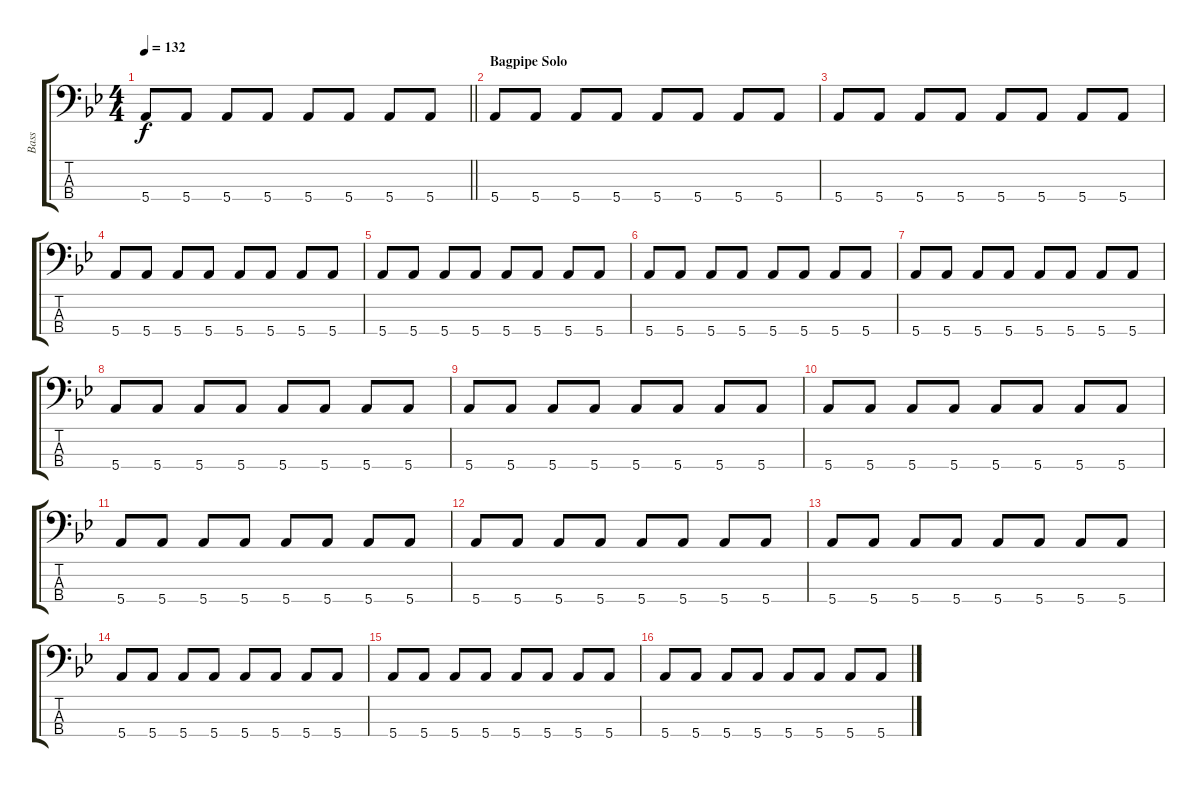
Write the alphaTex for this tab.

\track ("Bass" "Bass") {instrument electricbassfinger}
\staff {score tabs}
\tuning (G2 D2 A1 E1) {hide}
\ts (4 4)
\tempo 132
\clef f4
\barLineRight lightlight
\ks bb
5.4.8{dy f} 5.4.8 5.4.8 5.4.8 5.4.8 5.4.8 5.4.8 5.4.8 |
\section ("" "Bagpipe Solo")
5.4.8 5.4.8 5.4.8 5.4.8 5.4.8 5.4.8 5.4.8 5.4.8 |
5.4.8 5.4.8 5.4.8 5.4.8 5.4.8 5.4.8 5.4.8 5.4.8 |
5.4.8 5.4.8 5.4.8 5.4.8 5.4.8 5.4.8 5.4.8 5.4.8 |
5.4.8 5.4.8 5.4.8 5.4.8 5.4.8 5.4.8 5.4.8 5.4.8 |
5.4.8 5.4.8 5.4.8 5.4.8 5.4.8 5.4.8 5.4.8 5.4.8 |
5.4.8 5.4.8 5.4.8 5.4.8 5.4.8 5.4.8 5.4.8 5.4.8 |
5.4.8 5.4.8 5.4.8 5.4.8 5.4.8 5.4.8 5.4.8 5.4.8 |
5.4.8 5.4.8 5.4.8 5.4.8 5.4.8 5.4.8 5.4.8 5.4.8 |
5.4.8 5.4.8 5.4.8 5.4.8 5.4.8 5.4.8 5.4.8 5.4.8 |
5.4.8 5.4.8 5.4.8 5.4.8 5.4.8 5.4.8 5.4.8 5.4.8 |
5.4.8 5.4.8 5.4.8 5.4.8 5.4.8 5.4.8 5.4.8 5.4.8 |
5.4.8 5.4.8 5.4.8 5.4.8 5.4.8 5.4.8 5.4.8 5.4.8 |
5.4.8 5.4.8 5.4.8 5.4.8 5.4.8 5.4.8 5.4.8 5.4.8 |
5.4.8 5.4.8 5.4.8 5.4.8 5.4.8 5.4.8 5.4.8 5.4.8 |
5.4.8 5.4.8 5.4.8 5.4.8 5.4.8 5.4.8 5.4.8 5.4.8
